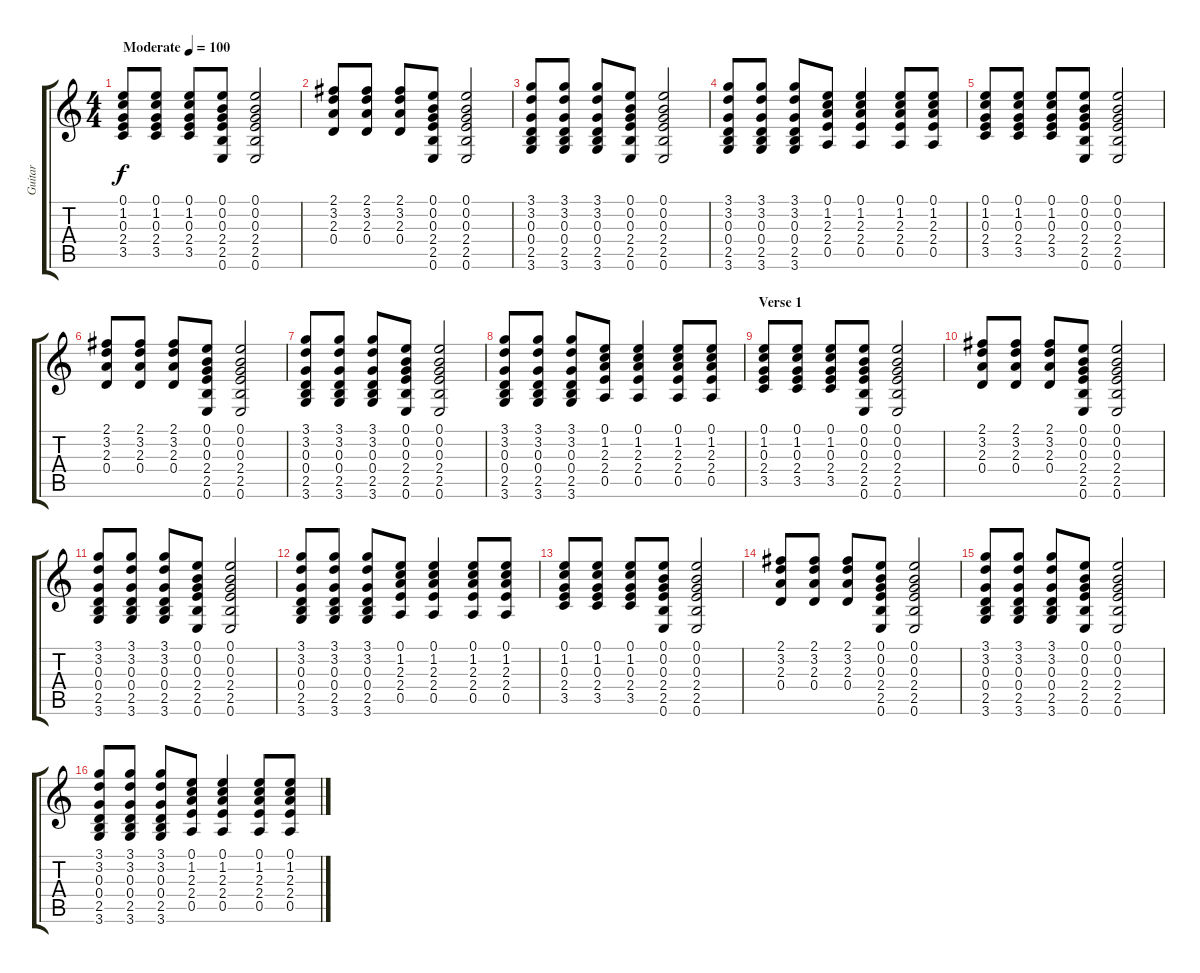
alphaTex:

\track ("Guitar" "Guitar") {instrument acousticguitarnylon}
\staff {score tabs}
\tuning (E4 B3 G3 D3 A2 E2) {hide}
\ts (4 4)
\tempo (100 "Moderate")
\clef g2
\ks c
(0.1 1.2 0.3 2.4 3.5).8{dy f instrument acousticguitarnylon} (0.1 1.2 0.3 2.4 3.5).8 (0.1 1.2 0.3 2.4 3.5).8 (0.1 0.2 0.3 2.4 2.5 0.6).8 (0.1 0.2 0.3 2.4 2.5 0.6).2 |
(2.1 3.2 2.3 0.4).8 (2.1 3.2 2.3 0.4).8 (2.1 3.2 2.3 0.4).8 (0.1 0.2 0.3 2.4 2.5 0.6).8 (0.1 0.2 0.3 2.4 2.5 0.6).2 |
(3.1 3.2 0.3 0.4 2.5 3.6).8 (3.1 3.2 0.3 0.4 2.5 3.6).8 (3.1 3.2 0.3 0.4 2.5 3.6).8 (0.1 0.2 0.3 2.4 2.5 0.6).8 (0.1 0.2 0.3 2.4 2.5 0.6).2 |
(3.1 3.2 0.3 0.4 2.5 3.6).8 (3.1 3.2 0.3 0.4 2.5 3.6).8 (3.1 3.2 0.3 0.4 2.5 3.6).8 (0.1 1.2 2.3 2.4 0.5).8 (0.1 1.2 2.3 2.4 0.5).4 (0.1 1.2 2.3 2.4 0.5).8 (0.1 1.2 2.3 2.4 0.5).8 |
(0.1 1.2 0.3 2.4 3.5).8 (0.1 1.2 0.3 2.4 3.5).8 (0.1 1.2 0.3 2.4 3.5).8 (0.1 0.2 0.3 2.4 2.5 0.6).8 (0.1 0.2 0.3 2.4 2.5 0.6).2 |
(2.1 3.2 2.3 0.4).8 (2.1 3.2 2.3 0.4).8 (2.1 3.2 2.3 0.4).8 (0.1 0.2 0.3 2.4 2.5 0.6).8 (0.1 0.2 0.3 2.4 2.5 0.6).2 |
(3.1 3.2 0.3 0.4 2.5 3.6).8 (3.1 3.2 0.3 0.4 2.5 3.6).8 (3.1 3.2 0.3 0.4 2.5 3.6).8 (0.1 0.2 0.3 2.4 2.5 0.6).8 (0.1 0.2 0.3 2.4 2.5 0.6).2 |
(3.1 3.2 0.3 0.4 2.5 3.6).8 (3.1 3.2 0.3 0.4 2.5 3.6).8 (3.1 3.2 0.3 0.4 2.5 3.6).8 (0.1 1.2 2.3 2.4 0.5).8 (0.1 1.2 2.3 2.4 0.5).4 (0.1 1.2 2.3 2.4 0.5).8 (0.1 1.2 2.3 2.4 0.5).8 |
\section ("" "Verse 1")
(0.1 1.2 0.3 2.4 3.5).8 (0.1 1.2 0.3 2.4 3.5).8 (0.1 1.2 0.3 2.4 3.5).8 (0.1 0.2 0.3 2.4 2.5 0.6).8 (0.1 0.2 0.3 2.4 2.5 0.6).2 |
(2.1 3.2 2.3 0.4).8 (2.1 3.2 2.3 0.4).8 (2.1 3.2 2.3 0.4).8 (0.1 0.2 0.3 2.4 2.5 0.6).8 (0.1 0.2 0.3 2.4 2.5 0.6).2 |
(3.1 3.2 0.3 0.4 2.5 3.6).8 (3.1 3.2 0.3 0.4 2.5 3.6).8 (3.1 3.2 0.3 0.4 2.5 3.6).8 (0.1 0.2 0.3 2.4 2.5 0.6).8 (0.1 0.2 0.3 2.4 2.5 0.6).2 |
(3.1 3.2 0.3 0.4 2.5 3.6).8 (3.1 3.2 0.3 0.4 2.5 3.6).8 (3.1 3.2 0.3 0.4 2.5 3.6).8 (0.1 1.2 2.3 2.4 0.5).8 (0.1 1.2 2.3 2.4 0.5).4 (0.1 1.2 2.3 2.4 0.5).8 (0.1 1.2 2.3 2.4 0.5).8 |
(0.1 1.2 0.3 2.4 3.5).8 (0.1 1.2 0.3 2.4 3.5).8 (0.1 1.2 0.3 2.4 3.5).8 (0.1 0.2 0.3 2.4 2.5 0.6).8 (0.1 0.2 0.3 2.4 2.5 0.6).2 |
(2.1 3.2 2.3 0.4).8 (2.1 3.2 2.3 0.4).8 (2.1 3.2 2.3 0.4).8 (0.1 0.2 0.3 2.4 2.5 0.6).8 (0.1 0.2 0.3 2.4 2.5 0.6).2 |
(3.1 3.2 0.3 0.4 2.5 3.6).8 (3.1 3.2 0.3 0.4 2.5 3.6).8 (3.1 3.2 0.3 0.4 2.5 3.6).8 (0.1 0.2 0.3 2.4 2.5 0.6).8 (0.1 0.2 0.3 2.4 2.5 0.6).2 |
(3.1 3.2 0.3 0.4 2.5 3.6).8 (3.1 3.2 0.3 0.4 2.5 3.6).8 (3.1 3.2 0.3 0.4 2.5 3.6).8 (0.1 1.2 2.3 2.4 0.5).8 (0.1 1.2 2.3 2.4 0.5).4 (0.1 1.2 2.3 2.4 0.5).8 (0.1 1.2 2.3 2.4 0.5).8
